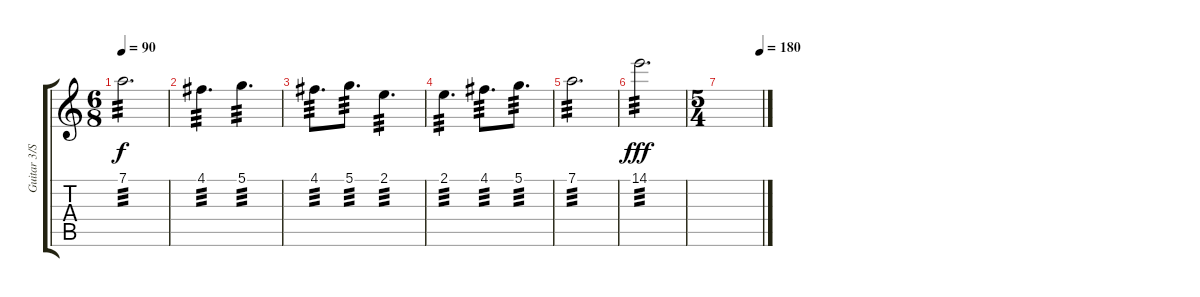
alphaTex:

\track ("Guitar 3/Sitar" "Guitar 3/S") {instrument acousticguitarsteel}
\staff {score tabs}
\tuning (D4 A3 F3 C3 G2 C2) {hide}
\ts (6 8)
\tempo 90
\clef g2
\ks c
7.1.2{d tp 3 dy f} |
4.1.4{d tp 3} 5.1.4{d tp 3} |
4.1.8{d tp 3} 5.1.8{d tp 3} 2.1.4{d tp 3} |
2.1.4{d tp 3} 4.1.8{d tp 3} 5.1.8{d tp 3} |
7.1.2{d tp 3} |
14.1.2{d tp 3 dy fff} |
\ts (5 4)
\tempo (180 0.95)
